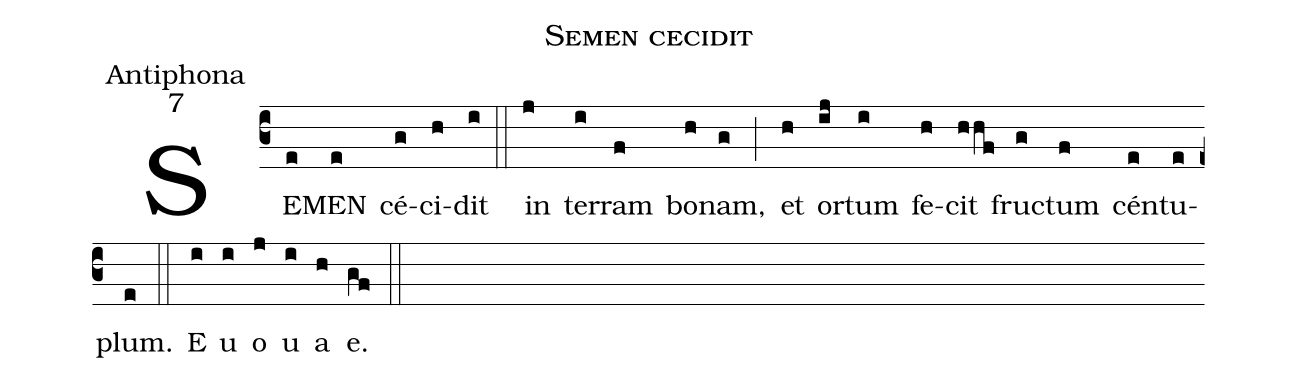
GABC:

name:Semen cecidit;
office-part:Antiphona;
mode:7;
%%
(c3) SE(e)MEN(e) cé(g)ci(h)dit(i) (::) in(j) ter(i)ram(f) bo(h)nam,(g) (;) et(h) or(ij)tum(i) fe(h)cit(hhf) fruc(g)tum(f) cén(e)tu(e)plum.(e) (::) E(i) u(i) o(j) u(i) a(h) e.(gf) (::)
